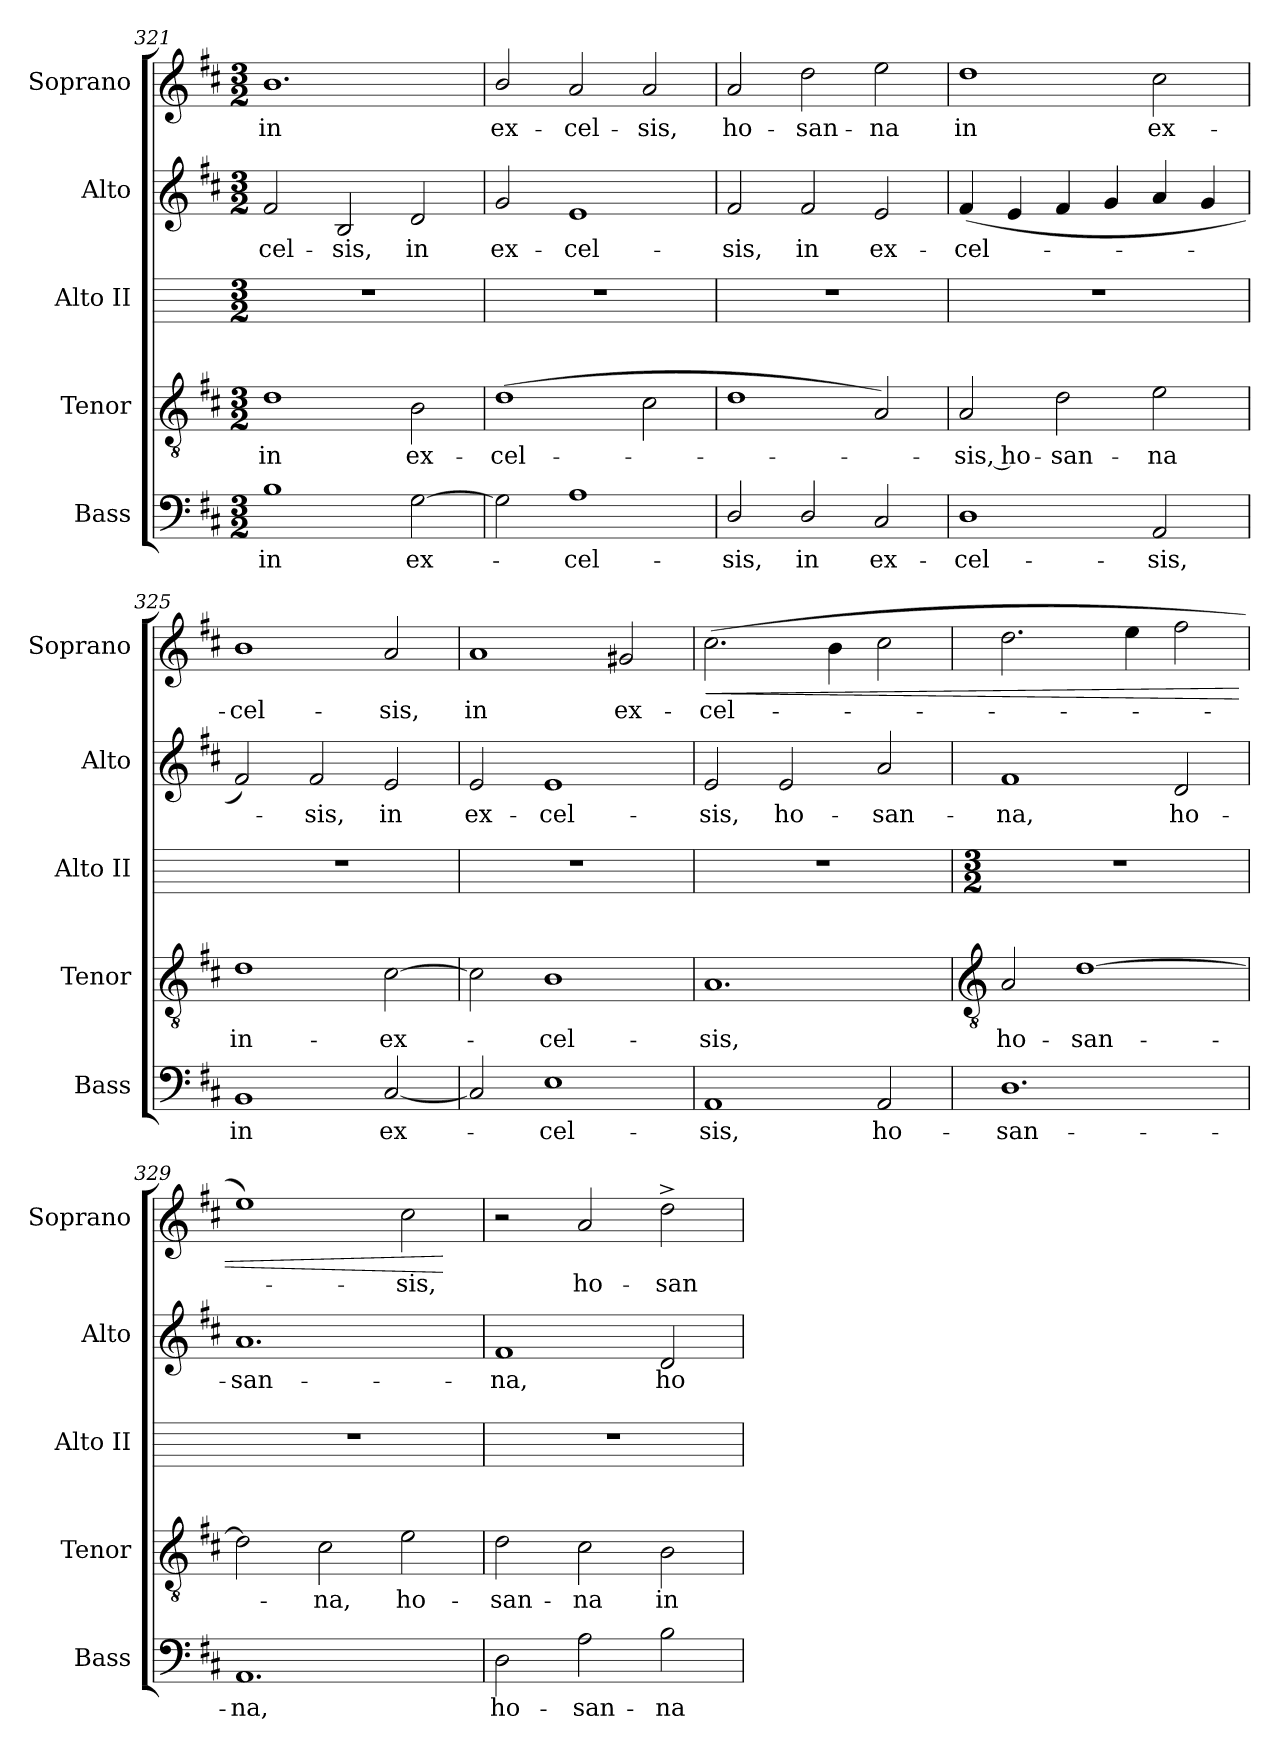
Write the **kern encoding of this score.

**kern	**text	**kern	**text	**kern	**kern	**text	**kern	**text	**dynam
*part5	*part5	*part4	*part4	*part3	*part2	*part2	*part1	*part1	*part1
*staff5	*staff5	*staff4	*staff4	*staff3	*staff2	*staff2	*staff1	*staff1	*staff1
*I"Bass	*	*I"Tenor	*	*I"Alto II	*I"Alto	*	*I"Soprano	*	*
*I'Bass	*	*I'Tenor	*	*I'Alto II	*I'Alto	*	*I'Soprano	*	*
!!LO:LB:g=z
*clefF4	*	*clefGv2	*	*	*clefG2	*	*clefG2	*	*
*k[f#c#]	*	*k[f#c#]	*	*	*k[f#c#]	*	*k[f#c#]	*	*
*D:	*	*D:	*	*	*D:	*	*D:	*	*
*M3/2	*	*M3/2	*	*M3/2	*M3/2	*	*M3/2	*	*
=321	=321	=321	=321	=321	=321	=321	=321	=321	=321
!	!LO:LY:b	!	!LO:LY:b	!	!	!LO:LY:b	!	!LO:LY:b	!
1B	in	1d	in	1.r	2f#	-cel-	1.b	in	.
!	!	!	!	!	!	!LO:LY:b	!	!	!
.	.	.	.	.	2B	-sis,	.	.	.
!	!LO:LY:b	!	!LO:LY:b	!	!	!LO:LY:b	!	!	!
[2G	ex-	2B	ex-	.	2d	in	.	.	.
=322	=322	=322	=322	=322	=322	=322	=322	=322	=322
!	!	!	!LO:LY:b	!	!	!LO:LY:b	!	!LO:LY:b	!
2G]	.	(>1d	-cel-	1.r	2g	ex-	2b/	ex-	.
!	!LO:LY:b	!	!	!	!	!LO:LY:b	!	!LO:LY:b	!
1A	cel-	.	.	.	1e	-cel-	2a	-cel-	.
!	!	!	!	!	!	!	!	!LO:LY:b	!
.	.	2c#	.	.	.	.	2a	-sis,	.
=323	=323	=323	=323	=323	=323	=323	=323	=323	=323
!	!LO:LY:b	!	!	!	!	!LO:LY:b	!	!LO:LY:b	!
2D/	-sis,	1d	.	1.r	2f#	-sis,	2a	ho-	.
!	!LO:LY:b	!	!	!	!	!LO:LY:b	!	!LO:LY:b	!
2D/	in	.	.	.	2f#	in	2dd	-san-	.
!	!LO:LY:b	!	!	!	!	!LO:LY:b	!	!LO:LY:b	!
2C#	ex-	2A)	.	.	2e	ex-	2ee	-na	.
=324	=324	=324	=324	=324	=324	=324	=324	=324	=324
!	!LO:LY:b	!	!LO:LY:b	!	!	!LO:LY:b	!	!LO:LY:b	!
1D	-cel-	2A	sis, ho-	1.r	(<4f#	-cel-	1dd	in	.
.	.	.	.	.	4e	.	.	.	.
!	!	!	!LO:LY:b	!	!	!	!	!	!
.	.	2d	-san-	.	4f#	.	.	.	.
.	.	.	.	.	4g	.	.	.	.
!	!LO:LY:b	!	!LO:LY:b	!	!	!	!	!LO:LY:b	!
2AA	-sis,	2e	-na	.	4a	.	2cc#	ex-	.
.	.	.	.	.	4g	.	.	.	.
=325	=325	=325	=325	=325	=325	=325	=325	=325	=325
!	!LO:LY:b	!	!LO:LY:b	!	!	!	!	!LO:LY:b	!
1BB	in	1d	in-	1.r	2f#)	.	1b	-cel-	.
!	!	!	!	!	!	!LO:LY:b	!	!	!
.	.	.	.	.	2f#	sis,	.	.	.
!	!LO:LY:b	!	!LO:LY:b	!	!	!LO:LY:b	!	!LO:LY:b	!
[2C#	ex-	[2c#	-ex-	.	2e	in	2a	-sis,	.
=326	=326	=326	=326	=326	=326	=326	=326	=326	=326
!	!	!	!	!	!	!LO:LY:b	!	!LO:LY:b	!
2C#]	.	2c#]	.	1.r	2e	ex-	1a	in	.
!	!LO:LY:b	!	!LO:LY:b	!	!	!LO:LY:b	!	!	!
1E	cel-	1B	cel-	.	1e	-cel-	.	.	.
!	!	!	!	!	!	!	!	!LO:LY:b	!
.	.	.	.	.	.	.	2g#X	ex-	.
=327	=327	=327	=327	=327	=327	=327	=327	=327	=327
!	!LO:LY:b	!	!LO:LY:b	!	!	!LO:LY:b	!	!LO:LY:b	!LO:HP:b
1AA	-sis,	1.A	-sis,	1.r	2e	-sis,	(>2.cc#	-cel-	<
!	!	!	!	!	!	!LO:LY:b	!	!	!
.	.	.	.	.	2e	ho-	.	.	.
.	.	.	.	.	.	.	4b	.	.
!	!LO:LY:b	!	!	!	!	!LO:LY:b	!	!	!
2AA	ho-	.	.	.	2a	-san-	2cc#	.	.
!!LO:LB:g=z
=328	=328	=328	=328	=328	=328	=328	=328	=328	=328
*	*	*clefGv2	*	*	*	*	*	*	*
*	*	*	*	*M3/2	*	*	*	*	*
!	!LO:LY:b	!	!LO:LY:b	!	!	!LO:LY:b	!	!	!
1.D	-san-	2A	ho-	1.r	1f#	-na,	2.dd	.	.
!	!	!	!LO:LY:b	!	!	!	!	!	!
.	.	[1d	-san-	.	.	.	.	.	.
.	.	.	.	.	.	.	4ee	.	.
!	!	!	!	!	!	!LO:LY:b	!	!	!
.	.	.	.	.	2d	ho-	2ff#	.	.
=329	=329	=329	=329	=329	=329	=329	=329	=329	=329
!	!LO:LY:b	!	!	!	!	!LO:LY:b	!	!	!
1.AA	-na,	2d]	.	1.r	1.a	-san-	1ee)	.	.
!	!	!	!LO:LY:b	!	!	!	!	!	!
.	.	2c#	na,	.	.	.	.	.	.
!	!	!	!LO:LY:b	!	!	!	!	!LO:LY:b	!
.	.	2e	ho-	.	.	.	2cc#	sis,	.
.	.	.	.	.	.	.	.	.	[
=330	=330	=330	=330	=330	=330	=330	=330	=330	=330
!	!LO:LY:b	!	!LO:LY:b	!	!	!LO:LY:b	!	!	!
2D	ho-	2d	-san-	1.r	1f#	-na,	2r	.	.
!	!LO:LY:b	!	!LO:LY:b	!	!	!	!	!LO:LY:b	!
2A	-san-	2c#	-na	.	.	.	2a	ho-	.
!	!LO:LY:b	!	!LO:LY:b	!	!	!LO:LY:b	!	!LO:LY:b	!
2B	-na	2B	in	.	2d	ho-	2dd^	-san-	.
=	=	=	=	=	=	=	=	=	=
*-	*-	*-	*-	*-	*-	*-	*-	*-	*-
